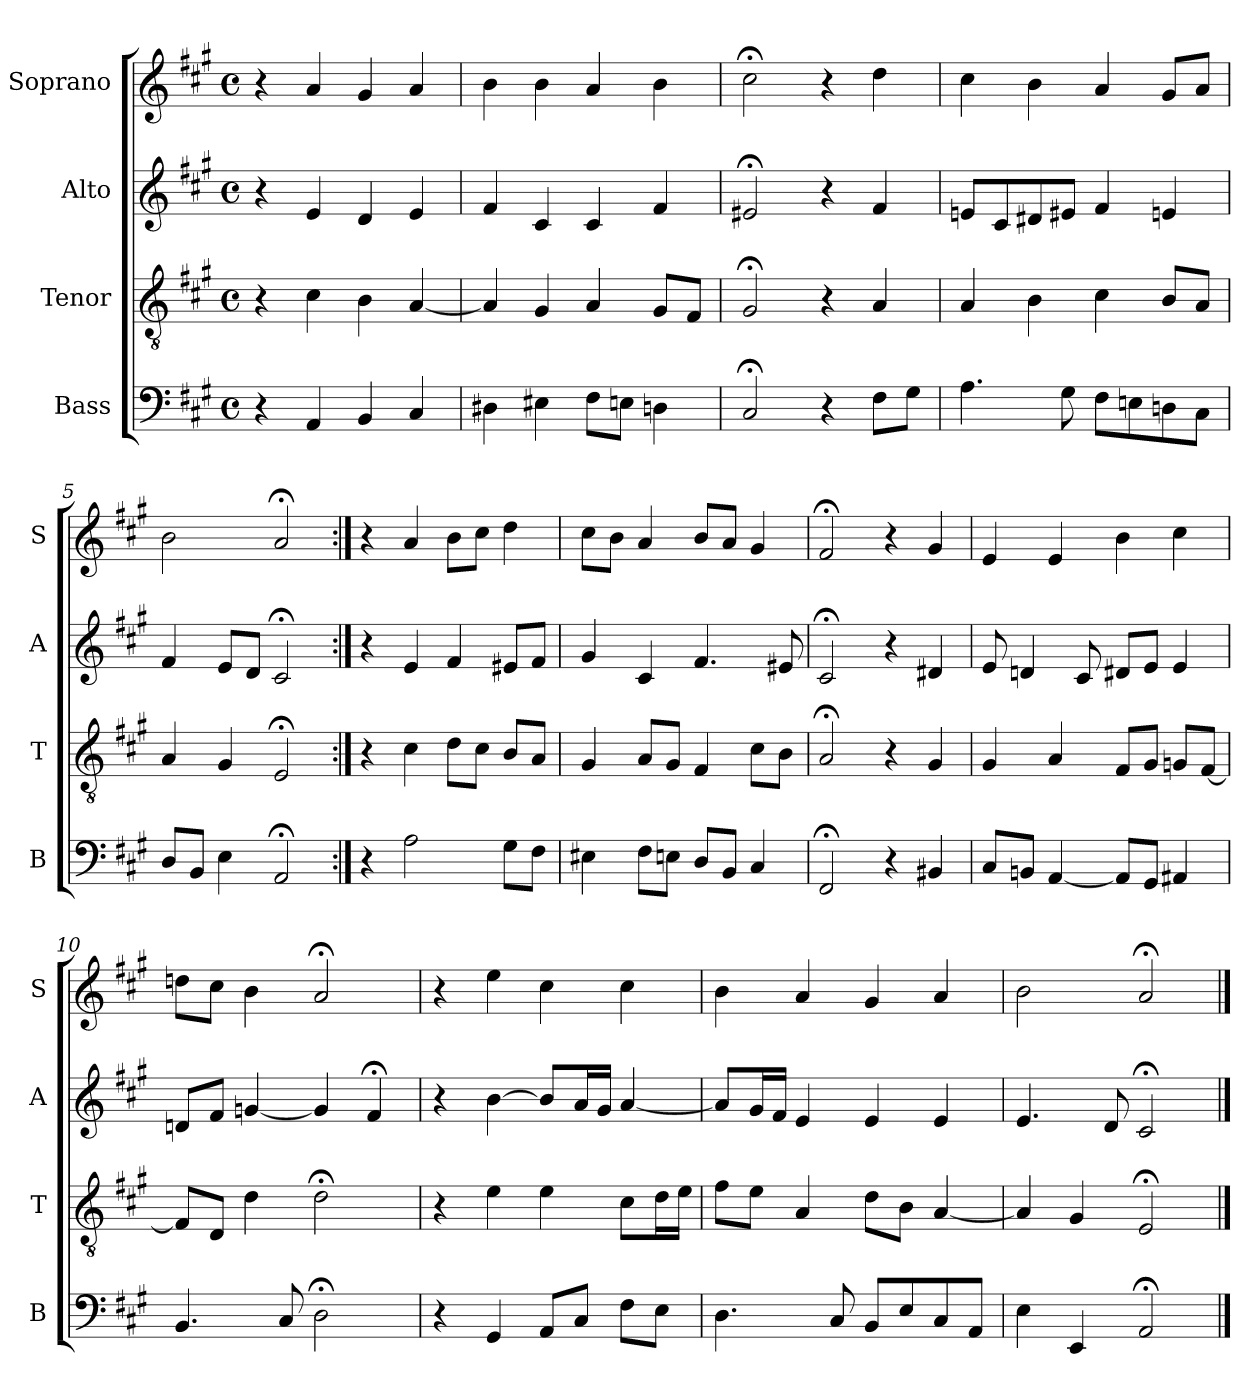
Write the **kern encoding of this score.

**kern	**kern	**kern	**kern
*part4	*part3	*part2	*part1
*staff4	*staff3	*staff2	*staff1
*I"Bass	*I"Tenor	*I"Alto	*I"Soprano
*I'B	*I'T	*I'A	*I'S
*clefF4	*clefGv2	*clefG2	*clefG2
*k[f#c#g#]	*k[f#c#g#]	*k[f#c#g#]	*k[f#c#g#]
*A:	*A:	*A:	*A:
*M4/4	*M4/4	*M4/4	*M4/4
*met(c)	*met(c)	*met(c)	*met(c)
*MM100	*MM100	*MM100	*MM100
=1	=1	=1	=1
4r	4r	4r	4r
4AA	4c#	4e	4a
4BB	4B	4d	4g#
4C#	[4A	4e	4a
=2	=2	=2	=2
4D#Xi	4Ai]	4f#i	4bi
4E#Xi	4G#i	4c#i	4bi
8F#L	4A	4c#	4a
8EnJ	.	.	.
4Dn	8G#L	4f#	4b
.	8F#J	.	.
=3	=3	=3	=3
2C#;<	2G#;<	2e#X;<	2cc#;<
4r	4r	4r	4r
8F#L	4A	4f#	4dd
8G#J	.	.	.
=4	=4	=4	=4
4.A	4A	8enL	4cc#
.	.	8c#	.
.	4B	8d#X	4b
8G#	.	8e#XJ	.
8F#L	4c#	4f#	4a
8En	.	.	.
8Dn	8BL	4en	8g#L
8C#J	8AJ	.	8aJ
=5	=5	=5	=5
8DL	4A	4f#	2b
8BBJ	.	.	.
4E	4G#	8eL	.
.	.	8dJ	.
2AA;<	2E;<	2c#;<	2a;<
=6:|!	=6:|!	=6:|!	=6:|!
4r	4r	4r	4r
2A	4c#	4e	4a
.	8dL	4f#	8bL
.	8c#J	.	8cc#J
8G#L	8BL	8e#XL	4dd
8F#J	8AJ	8f#J	.
=7	=7	=7	=7
4E#X	4G#	4g#	8cc#L
.	.	.	8bJ
8F#L	8AL	4c#	4a
8EnJ	8G#J	.	.
8DL	4F#	4.f#	8bL
8BBJ	.	.	8aJ
4C#	8c#L	.	4g#
.	8BJ	8e#X	.
=8	=8	=8	=8
2FF#;<	2A;<	2c#;<	2f#;<
4r	4r	4r	4r
4BB#X	4G#	4d#X	4g#
=9	=9	=9	=9
8C#L	4G#	8e	4e
8BBnJ	.	4dn	.
[4AA	4A	.	4e
.	.	8c#	.
8AAL]	8F#L	8d#XL	4b
8GG#J	8G#J	8eJ	.
4AA#X	8GnL	4e	4cc#
.	[8F#J	.	.
=10	=10	=10	=10
4.BB	8F#L]	8dnL	8ddnL
.	8DJ	8f#J	8cc#J
.	4d	[4gn	4b
8C#	.	.	.
2D;<	2d;<	4g]	2a;<
.	.	4f#;<	.
=11	=11	=11	=11
4r	4r	4r	4r
4GG#	4e	[4b	4ee
8AAL	4e	8bL]	4cc#
8C#J	.	16aL	.
.	.	16g#JJ	.
8F#L	8c#L	[4a	4cc#
8EJ	16dL	.	.
.	16eJJ	.	.
=12	=12	=12	=12
4.D	8f#L	8aL]	4b
.	8eJ	16g#L	.
.	.	16f#JJ	.
.	4A	4e	4a
8C#	.	.	.
8BBL	8dL	4e	4g#
8E	8BJ	.	.
8C#	[4A	4e	4a
8AAJ	.	.	.
=13	=13	=13	=13
4E	4A]	4.e	2b
4EE	4G#	.	.
.	.	8d	.
2AA;<	2E;<	2c#;<	2a;<
==	==	==	==
*-	*-	*-	*-
